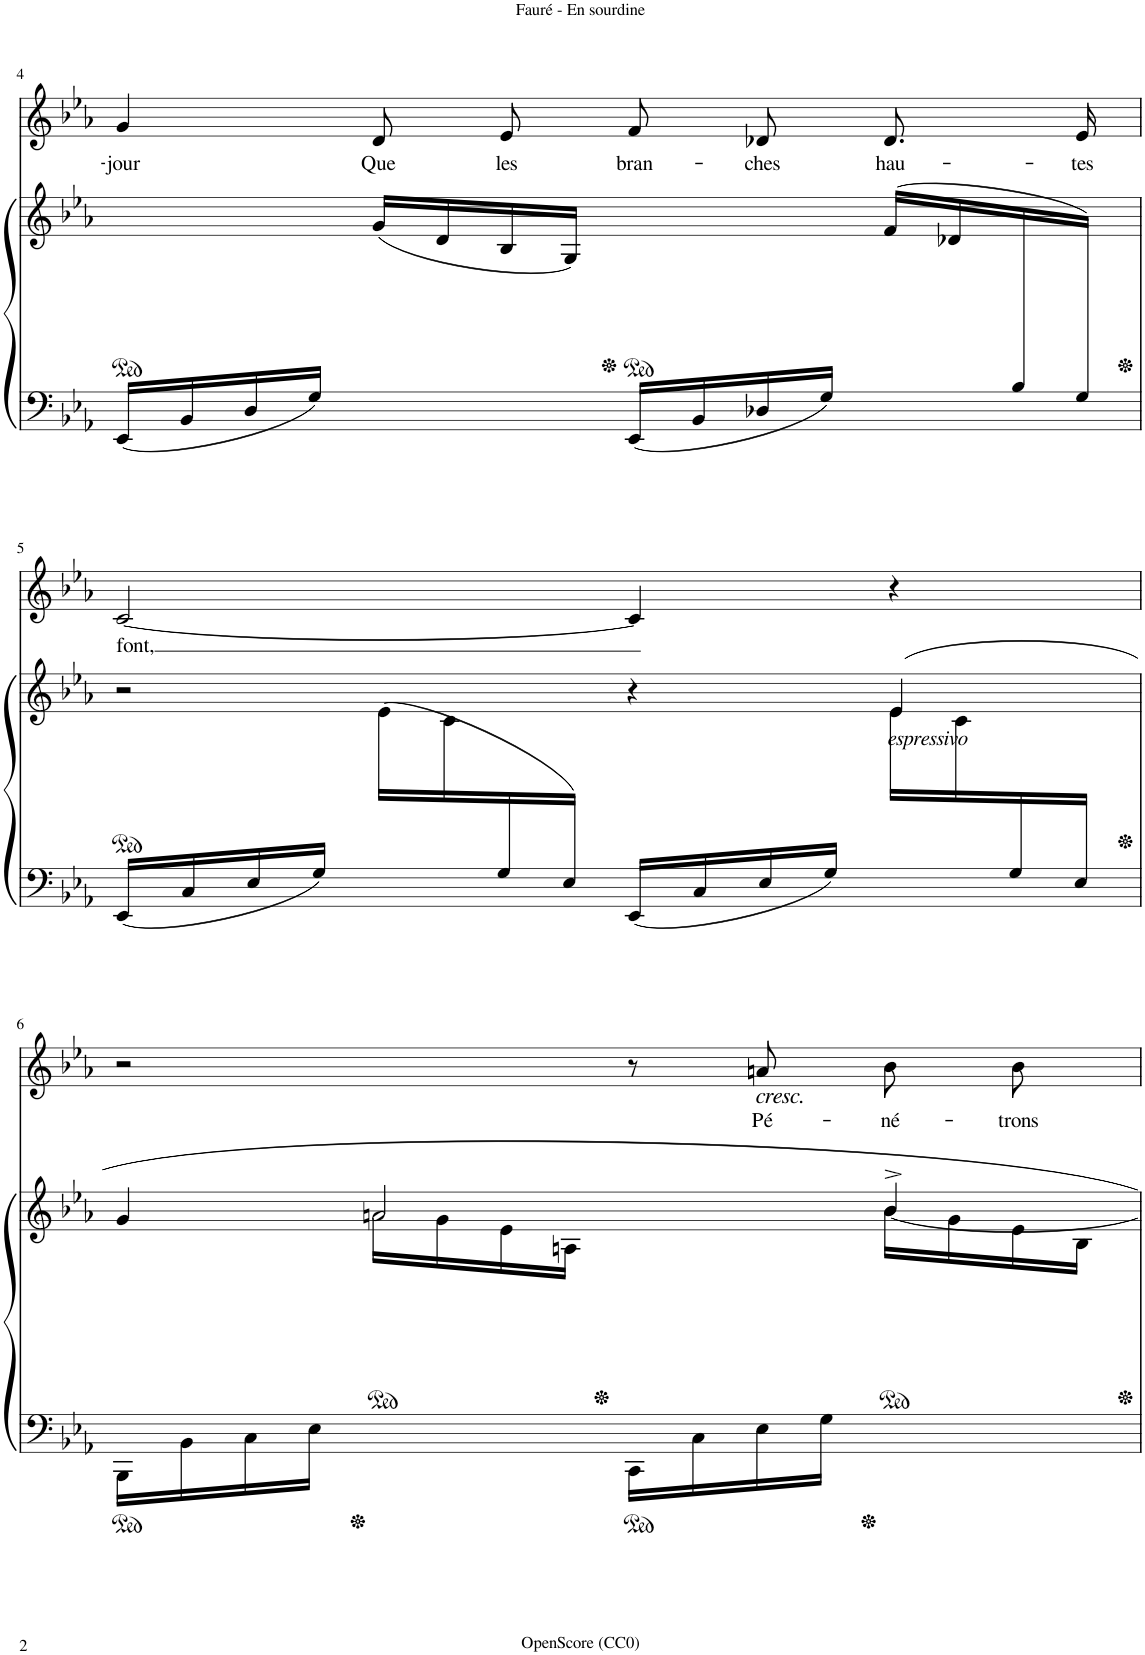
**kern	**kern	**kern	**text
*part2	*part2	*part1	*part1
*staff3	*staff2	*staff1	*staff1
*I"Piano	*	*I"Voix	*
*I'Pno	*	*	*
!!LO:PB:g=z
*clefF4	*clefG2	*clefG2	*
*k[b-e-a-]	*k[b-e-a-]	*k[b-e-a-]	*
*M4/4	*M4/4	*M4/4	*
*met(c)	*met(c)	*met(c)	*
=4	=4	=4	=4
*^	*	*	*
*	*	*ped	*	*
!	!	!	!	!LO:LY:b
2..ryy	16EE-/LL	4ryy	4g/	-jour
.	16BB-/	.	.	.
.	16D/	.	.	.
.	16G/JJ	.	.	.
!	!	!	!	!LO:LY:b
.	4ryy	(16g/LL	8d/L	Que
.	.	16d/	.	.
!	!	!	!	!LO:LY:b
.	.	16B-/	8e-/J	les
.	.	16G/JJ)	.	.
*	*	*Xped	*	*
*	*	*ped	*	*
!	!	!	!	!LO:LY:b
.	16EE-/LL	4ryy	8f/L	bran-
.	16BB-/	.	.	.
!	!	!	!	!LO:LY:b
.	16D-X/	.	8d-X/J	-ches
.	16G/JJ	.	.	.
!	!	!	!	!LO:LY:b
.	4ryy	(16f/LL	8.d-/L	hau-
.	.	16d-X/	.	.
16B-/	.	8ryy	.	.
!	!	!	!	!LO:LY:b
16G/JJ)	.	.	16e-/Jk	-tes
*v	*v	*	*	*
!!LO:LB:g=z
=5	=5	=5	=5
*Xped	*	*	*
*	*ped	*	*
*	*^	*	*
!	!	!	!	!LO:LY:b
16EE-/LL	2r	4ryy	[2c/	font,
16C/	.	.	.	.
16E-/	.	.	.	.
16G/JJ	.	.	.	.
8ryy	.	(16e-\LL	.	.
.	.	16c\	.	.
16G/	.	4.ryy	.	.
16E-/JJ)	.	.	.	.
16EE-/LL	4r	.	4c/]	.
16C/	.	.	.	.
16E-/	.	.	.	.
16G/JJ	.	.	.	.
!	!LO:TX:b:i:t=espressivo	!	!	!
8ryy	4e-/	16e-\LL	4r	.
.	.	16c\	.	.
16G/	.	8ryy	.	.
16E-/JJ	.	.	.	.
!!LO:LB:g=z
=6	=6	=6	=6	=6
*	*Xped	*	*	*
16BBB-\LL	4g/	4ryy	2r	.
16BB-\	.	.	.	.
16C\	.	.	.	.
16E-\JJ	.	.	.	.
*	*ped	*	*	*
4ryy	16an\LL	2a/	.	.
.	16g\	.	.	.
.	16e-\	.	.	.
.	16An\JJ	.	.	.
*	*Xped	*	*	*
16CC\LL	4ryy	.	8r	.
16C\	.	.	.	.
!	!	!	!LO:TX:b:i:t=cresc.	!
!	!	!	!	!LO:LY:b
16E-\	.	.	8an/	Pé-
16G\JJ	.	.	.	.
*	*ped	*	*	*
!	!	!	!	!LO:LY:b
4ryy	[16b-\LL	4b-^/	8b-\L	-né-
.	16g\	.	.	.
!	!	!	!	!LO:LY:b
.	16e-\	.	8b-\J	-trons
.	16B-\JJ	.	.	.
*	*v	*v	*	*
*	*Xped	*	*
=	=	=	=
*-	*-	*-	*-
